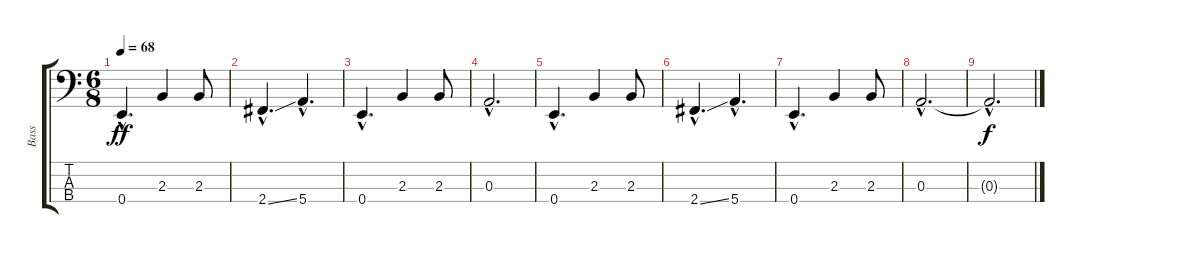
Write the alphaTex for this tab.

\track ("Bass" "Bass") {instrument electricbassfinger}
\staff {score tabs}
\tuning (G2 D2 A1 E1) {hide}
\ts (6 8)
\tempo 68
\clef f4
\ks c
0.4{hac}.4{d dy ff} 2.3.4 2.3.8 |
2.4{ss hac}.4{d} 5.4{hac}.4{d} |
0.4{hac}.4{d} 2.3.4 2.3.8 |
0.3{hac}.2{d} |
0.4{hac}.4{d} 2.3.4 2.3.8 |
2.4{ss hac}.4{d} 5.4{hac}.4{d} |
0.4{hac}.4{d} 2.3.4 2.3.8 |
0.3{hac}.2{d} |
0.3{hac t}.2{d dy f}
